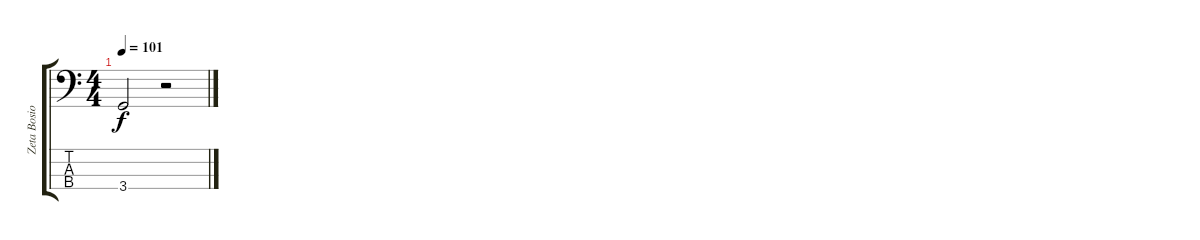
\track ("Zeta Bosio" "Zeta Bosio") {instrument electricbassfinger}
\staff {score tabs}
\tuning (G2 D2 A1 E1) {hide}
\ts (4 4)
\tempo 101
\clef f4
\ks c
3.4.2{dy f} r.2
